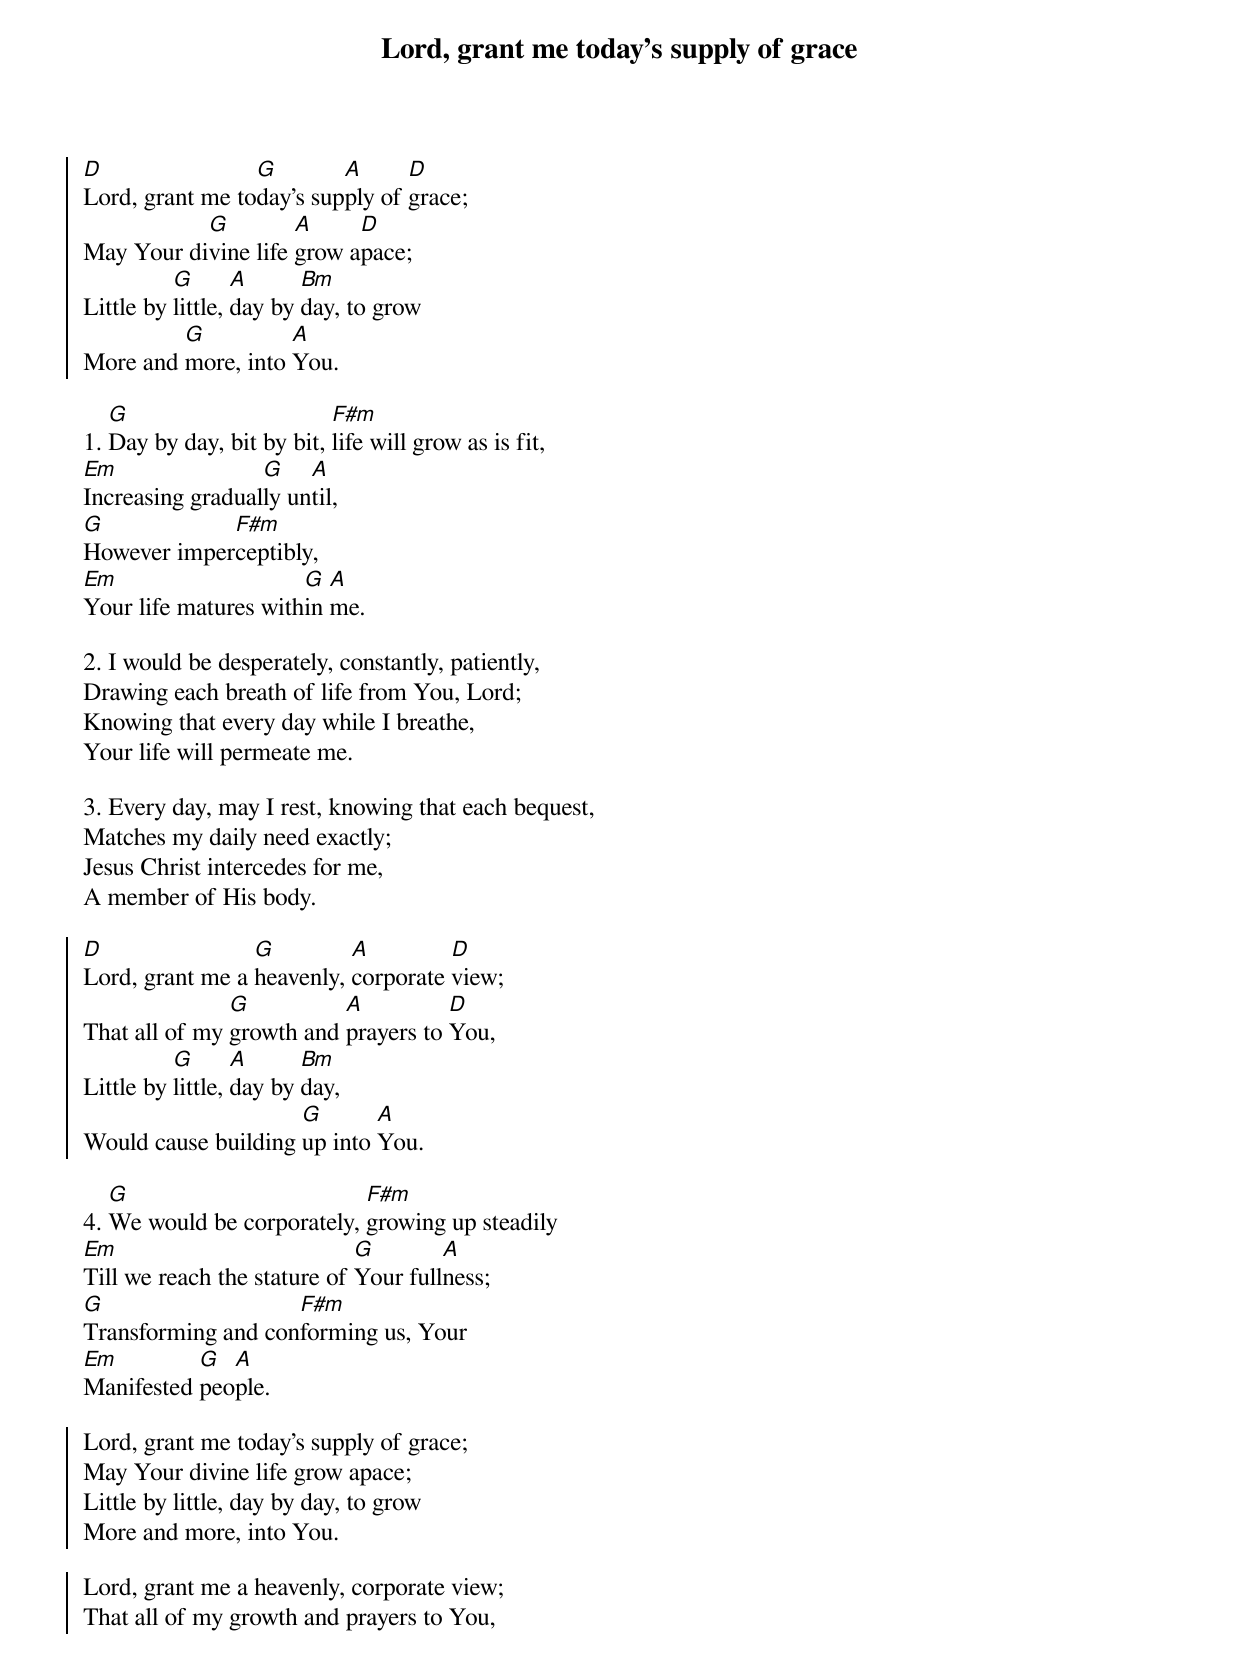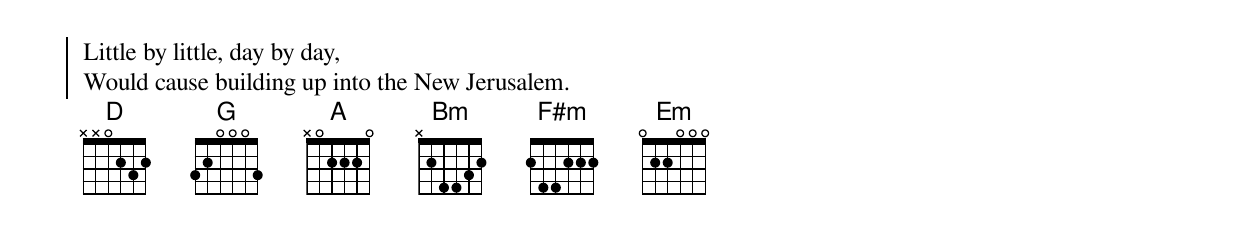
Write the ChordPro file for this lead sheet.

{t:Lord, grant me today's supply of grace}

{soc}
[D]Lord, grant me to[G]day's sup[A]ply of [D]grace;
May Your di[G]vine life [A]grow a[D]pace;
Little by [G]little, [A]day by [Bm]day, to grow
More and [G]more, into [A]You.
{eoc}

1. [G]Day by day, bit by bit, [F#m]life will grow as is fit,
[Em]Increasing gradual[G]ly un[A]til,
[G]However imper[F#m]ceptibly,
[Em]Your life matures with[G]in [A]me.

2. I would be desperately, constantly, patiently,
Drawing each breath of life from You, Lord;
Knowing that every day while I breathe,
Your life will permeate me.

3. Every day, may I rest, knowing that each bequest,
Matches my daily need exactly;
Jesus Christ intercedes for me,
A member of His body.

{soc}
[D]Lord, grant me a [G]heavenly, [A]corporate [D]view;
That all of my [G]growth and [A]prayers to [D]You,
Little by [G]little, [A]day by [Bm]day,
Would cause building [G]up into [A]You.
{eoc}

4. [G]We would be corporately, [F#m]growing up steadily
[Em]Till we reach the stature of [G]Your full[A]ness;
[G]Transforming and con[F#m]forming us, Your
[Em]Manifested [G]peo[A]ple.

{soc}
Lord, grant me today's supply of grace;
May Your divine life grow apace;
Little by little, day by day, to grow
More and more, into You.
{eoc}

{soc}
Lord, grant me a heavenly, corporate view;
That all of my growth and prayers to You,
Little by little, day by day,
Would cause building up into the New Jerusalem.
{eoc}
